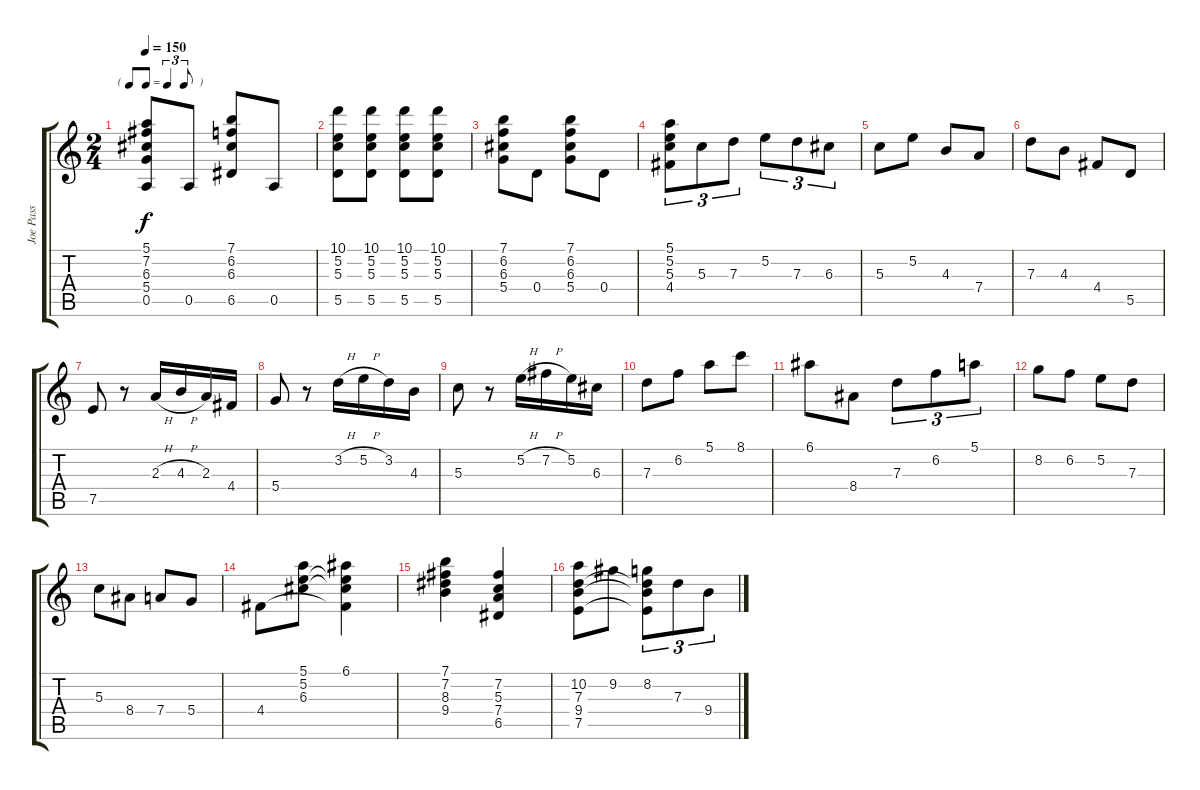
\track ("Joe Pass" "Joe Pass") {instrument acousticguitarsteel}
\staff {score tabs}
\tuning (E4 B3 G3 D3 A2 E2) {hide}
\ts (2 4)
\tf triplet8th
\tempo 150
\clef g2
\ks c
(5.1 7.2 6.3 5.4 0.5{t}).8{dy f} 0.5.8 (7.1 6.2 6.3 6.5).8 0.5.8 |
(10.1 5.2 5.3 5.5).8 (10.1 5.2 5.3 5.5).8 (10.1 5.2 5.3 5.5).8 (10.1 5.2 5.3 5.5).8 |
(7.1 6.2 6.3 5.4).8 0.4.8 (7.1 6.2 6.3 5.4).8 0.4.8 |
(5.1 5.2 5.3 4.4).8{tu (3 2)} 5.3.8{tu (3 2)} 7.3.8{tu (3 2)} 5.2.8{tu (3 2)} 7.3.8{tu (3 2)} 6.3.8{tu (3 2)} |
5.3.8 5.2.8 4.3.8 7.4.8 |
7.3.8 4.3.8 4.4.8 5.5.8 |
7.5.8 r.8 2.3{h}.16 4.3{h}.16 2.3.16 4.4.16 |
5.4.8 r.8 3.2{h}.16 5.2{h}.16 3.2.16 4.3.16 |
5.3.8 r.8 5.2{h}.16 7.2{h}.16 5.2.16 6.3.16 |
7.3.8 6.2.8 5.1.8 8.1.8 |
6.1.8 8.4.8 7.3.8{tu (3 2)} 6.2.8{tu (3 2)} 5.1.8{tu (3 2)} |
8.2.8 6.2.8 5.2.8 7.3.8 |
5.3.8 8.4.8 7.4.8 5.4.8 |
4.4.8 (5.1 5.2 6.3).8 (6.1 5.2{t} 6.3{t} 4.4{t}).4 |
(7.1 7.2 8.3 9.4).4 (7.2 5.3 7.4 6.5).4 |
(10.2 7.3 9.4 7.5).8 9.2.8 (8.2 7.3{t} 9.4{t} 7.5{t}).8{tu (3 2)} 7.3.8{tu (3 2)} 9.4.8{tu (3 2)}
